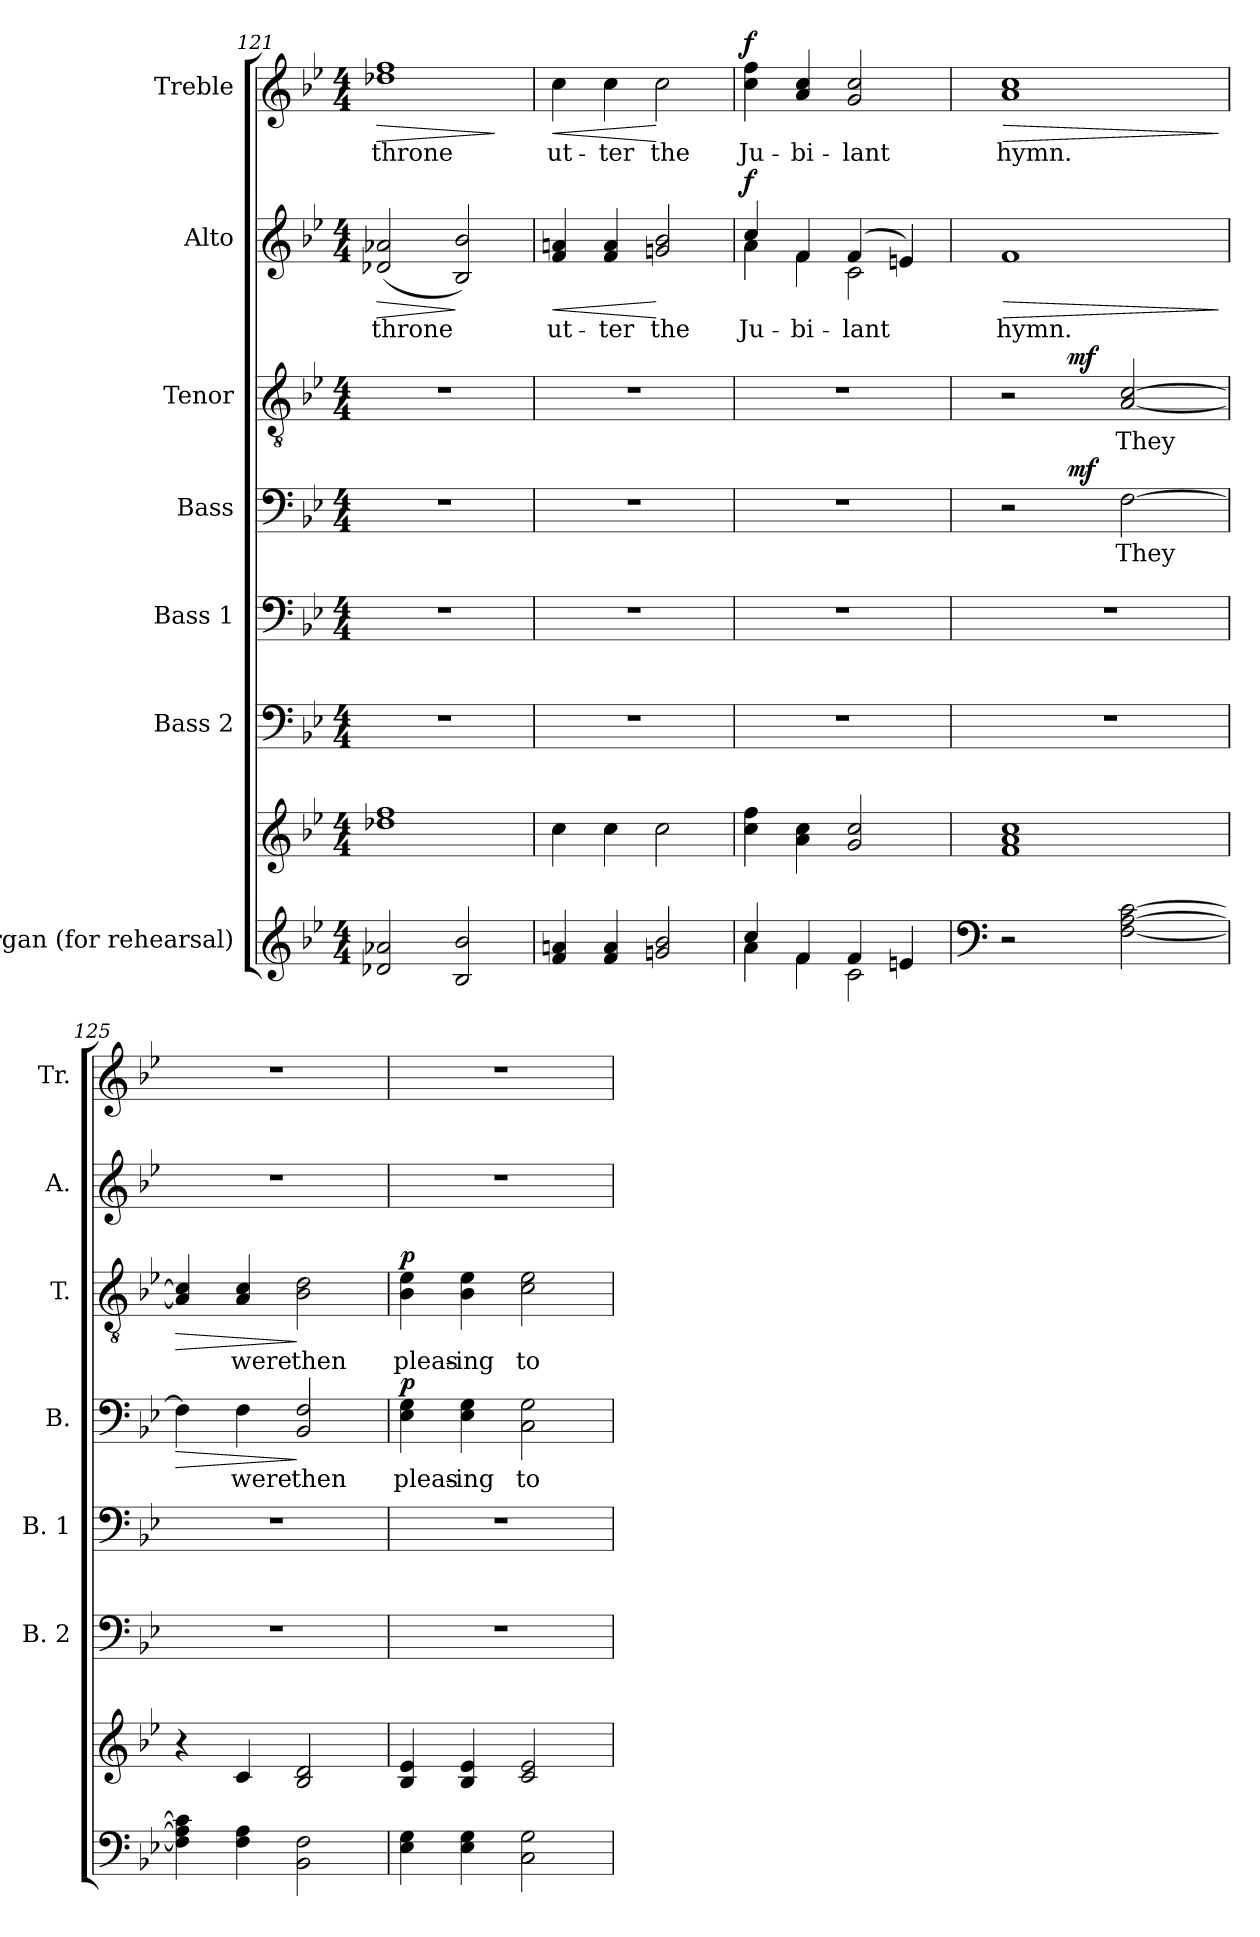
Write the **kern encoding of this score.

**kern	**kern	**kern	**kern	**kern	**text	**dynam	**kern	**text	**dynam	**kern	**text	**dynam	**kern	**text	**dynam
*part7	*part7	*part6	*part5	*part4	*part4	*part4	*part3	*part3	*part3	*part2	*part2	*part2	*part1	*part1	*part1
*staff8	*staff7	*staff6	*staff5	*staff4	*staff4	*staff4	*staff3	*staff3	*staff3	*staff2	*staff2	*staff2	*staff1	*staff1	*staff1
*I"Organ (for rehearsal)	*	*I"Bass 2	*I"Bass 1	*I"Bass	*	*	*I"Tenor	*	*	*I"Alto	*	*	*I"Treble	*	*
*	*	*I'B. 2	*I'B. 1	*I'B.	*	*	*I'T.	*	*	*I'A.	*	*	*I'Tr.	*	*
*clefG2	*clefG2	*clefF4	*clefF4	*clefF4	*	*	*clefGv2	*	*	*clefG2	*	*	*clefG2	*	*
*	*	*	*	*	*	*	*ITrd7c12	*	*	*	*	*	*	*	*
*k[b-e-]	*k[b-e-]	*k[b-e-]	*k[b-e-]	*k[b-e-]	*	*	*k[b-e-]	*	*	*k[b-e-]	*	*	*k[b-e-]	*	*
*B-:	*B-:	*B-:	*B-:	*B-:	*	*	*B-:	*	*	*B-:	*	*	*B-:	*	*
*M4/4	*M4/4	*M4/4	*M4/4	*M4/4	*	*	*M4/4	*	*	*M4/4	*	*	*M4/4	*	*
=121	=121	=121	=121	=121	=121	=121	=121	=121	=121	=121	=121	=121	=121	=121	=121
!	!	!	!	!	!	!	!	!	!	!	!LO:LY:b:color=#000000	!LO:HP:b	!	!	!
!	!	!	!	!	!	!	!	!	!	!	!	!	!	!LO:LY:b:color=#000000	!LO:HP:b
2d-Xi/ 2a-Xi	1dd-Xi 1ffi	1r	1r	1r	.	.	1r	.	.	(2d-Xi/ 2a-Xi	throne	>	1dd-Xi 1ffi	throne	>
2B-i/ 2b-i	.	.	.	.	.	.	.	.	.	2B-i/ 2b-i)	.	]	.	.	.
.	.	.	.	.	.	.	.	.	.	.	.	.	.	.	]
=122	=122	=122	=122	=122	=122	=122	=122	=122	=122	=122	=122	=122	=122	=122	=122
!	!	!	!	!	!	!	!	!	!	!	!LO:LY:b:color=#000000	!LO:HP:b	!	!	!
!	!	!	!	!	!	!	!	!	!	!	!	!	!	!LO:LY:b:color=#000000	!LO:HP:b
4fi/ 4ani	4cci\	1r	1r	1r	.	.	1r	.	.	4fi/ 4ani	ut-	<	4cci\	ut-	<
!	!	!	!	!	!	!	!	!	!	!	!LO:LY:b:color=#000000	!	!	!	!
!	!	!	!	!	!	!	!	!	!	!	!	!	!	!LO:LY:b:color=#000000	!
4fi/ 4ai	4cci\	.	.	.	.	.	.	.	.	4fi/ 4ai	-ter	.	4cci\	-ter	.
!	!	!	!	!	!	!	!	!	!	!	!LO:LY:b:color=#000000	!	!	!	!
!	!	!	!	!	!	!	!	!	!	!	!	!	!	!LO:LY:b:color=#000000	!
2gni/ 2b-i	2cci\	.	.	.	.	.	.	.	.	2gni/ 2b-i	the	[	2cci\	the	[
=123	=123	=123	=123	=123	=123	=123	=123	=123	=123	=123	=123	=123	=123	=123	=123
*^	*	*	*	*	*	*	*	*	*	*	*	*	*	*	*
!	!	!	!	!	!	!	!	!	!	!	!	!LO:LY:b:color=#000000	!	!	!	!
*	*	*	*	*	*	*	*	*	*	*	*^	*	*	*	*	*
!	!	!	!	!	!	!	!	!	!	!	!	!	!	!	!	!LO:LY:b:color=#000000	!
4cci/	4ai\	4cci\ 4ffi	1r	1r	1r	.	.	1r	.	.	4cci/	4ai\	Ju-	f	4cci\ 4ffi	Ju-	f
!	!	!	!	!	!	!	!	!	!	!	!	!	!LO:LY:b:color=#000000	!	!	!	!
!	!	!	!	!	!	!	!	!	!	!	!	!	!	!	!	!LO:LY:b:color=#000000	!
4fi/	4fi\	4ai\ 4cci	.	.	.	.	.	.	.	.	4fi/	4fi\	-bi-	.	4ai/ 4cci	-bi-	.
!	!	!	!	!	!	!	!	!	!	!	!	!	!LO:LY:b:color=#000000	!	!	!	!
!	!	!	!	!	!	!	!	!	!	!	!	!	!	!	!	!LO:LY:b:color=#000000	!
4fi/	2ci\	2gi/ 2cci	.	.	.	.	.	.	.	.	(4fi/	2ci\	-lant	.	2gi/ 2cci	-lant	.
4eni/	.	.	.	.	.	.	.	.	.	.	4eni/)	.	.	.	.	.	.
*v	*v	*	*	*	*	*	*	*	*	*	*v	*v	*	*	*	*	*
=124	=124	=124	=124	=124	=124	=124	=124	=124	=124	=124	=124	=124	=124	=124	=124
*clefF4	*	*	*	*	*	*	*	*	*	*	*	*	*	*	*
!	!	!	!	!	!	!	!	!	!	!	!LO:LY:b:color=#000000	!LO:HP:b	!	!	!
!	!	!	!	!	!	!	!	!	!	!	!	!	!	!LO:LY:b:color=#000000	!LO:HP:b
*	*	*	*	*^	*	*	*^	*	*	*	*	*	*	*	*
2r	1fi 1ai 1cci	1r	1r	2r	8ryy	.	.	2r	8ryy	.	.	1fi	hymn.	>	1ai 1cci	hymn.	>
.	.	.	.	.	16...ryy	.	.	.	16...ryy	.	.	.	.	.	.	.	.
.	.	.	.	.	2ryy	.	mf	.	2ryy	.	mf	.	.	.	.	.	.
!	!	!	!	!	!	!LO:LY:b:color=#000000	!	!	!	!	!	!	!	!	!	!	!
!	!	!	!	!	!	!	!	!	!	!LO:LY:b:color=#000000	!	!	!	!	!	!	!
[2Fi\ [2Ai [2ci	.	.	.	[2Fi\	.	They	.	[2AAi/ [2Ci	.	They	.	.	.	.	.	.	.
.	.	.	.	.	4ryy	.	.	.	4ryy	.	.	.	.	.	.	.	.
.	.	.	.	.	128ryy	.	.	.	128ryy	.	.	.	.	.	.	.	.
.	.	.	.	.	.	.	.	.	.	.	.	.	.	]	.	.	]
=125	=125	=125	=125	=125	=125	=125	=125	=125	=125	=125	=125	=125	=125	=125	=125	=125	=125
!	!	!	!	!	!	!	!LO:HP:b	!	!	!	!LO:HP:b	!	!	!	!	!	!
*	*	*	*	*v	*v	*	*	*	*	*	*	*	*	*	*	*	*
*	*	*	*	*	*	*	*v	*v	*	*	*	*	*	*	*	*
4Fi\] 4Ai] 4ci]	4r	1r	1r	4Fi\]	.	>	4AAi/] 4Ci]	.	>	1r	.	.	1r	.	.
!	!	!	!	!	!LO:LY:b:color=#000000	!	!	!	!	!	!	!	!	!	!
!	!	!	!	!	!	!	!	!LO:LY:b:color=#000000	!	!	!	!	!	!	!
4Fi\ 4Ai	4ci/	.	.	4Fi\	were	.	4AAi/ 4Ci	were	.	.	.	.	.	.	.
!	!	!	!	!	!LO:LY:b:color=#000000	!	!	!	!	!	!	!	!	!	!
!	!	!	!	!	!	!	!	!LO:LY:b:color=#000000	!	!	!	!	!	!	!
2BB-i\ 2Fi	2B-i/ 2di	.	.	2BB-i/ 2Fi	then	]	2BB-i\ 2Di	then	]	.	.	.	.	.	.
!!LO:LB:g=z
=126	=126	=126	=126	=126	=126	=126	=126	=126	=126	=126	=126	=126	=126	=126	=126
!	!	!	!	!	!LO:LY:b:color=#000000	!	!	!	!	!	!	!	!	!	!
!	!	!	!	!	!	!	!	!LO:LY:b:color=#000000	!	!	!	!	!	!	!
4E-i\ 4Gi	4B-i/ 4e-i	1r	1r	4E-i\ 4Gi	pleas-	p	4BB-i\ 4E-i	pleas-	p	1r	.	.	1r	.	.
!	!	!	!	!	!LO:LY:b:color=#000000	!	!	!	!	!	!	!	!	!	!
!	!	!	!	!	!	!	!	!LO:LY:b:color=#000000	!	!	!	!	!	!	!
4E-i\ 4Gi	4B-i/ 4e-i	.	.	4E-i\ 4Gi	-ing	.	4BB-i\ 4E-i	-ing	.	.	.	.	.	.	.
!	!	!	!	!	!LO:LY:b:color=#000000	!	!	!	!	!	!	!	!	!	!
!	!	!	!	!	!	!	!	!LO:LY:b:color=#000000	!	!	!	!	!	!	!
2Ci\ 2Gi	2ci/ 2e-i	.	.	2Ci\ 2Gi	to	.	2Ci\ 2E-i	to	.	.	.	.	.	.	.
=	=	=	=	=	=	=	=	=	=	=	=	=	=	=	=
*-	*-	*-	*-	*-	*-	*-	*-	*-	*-	*-	*-	*-	*-	*-	*-
